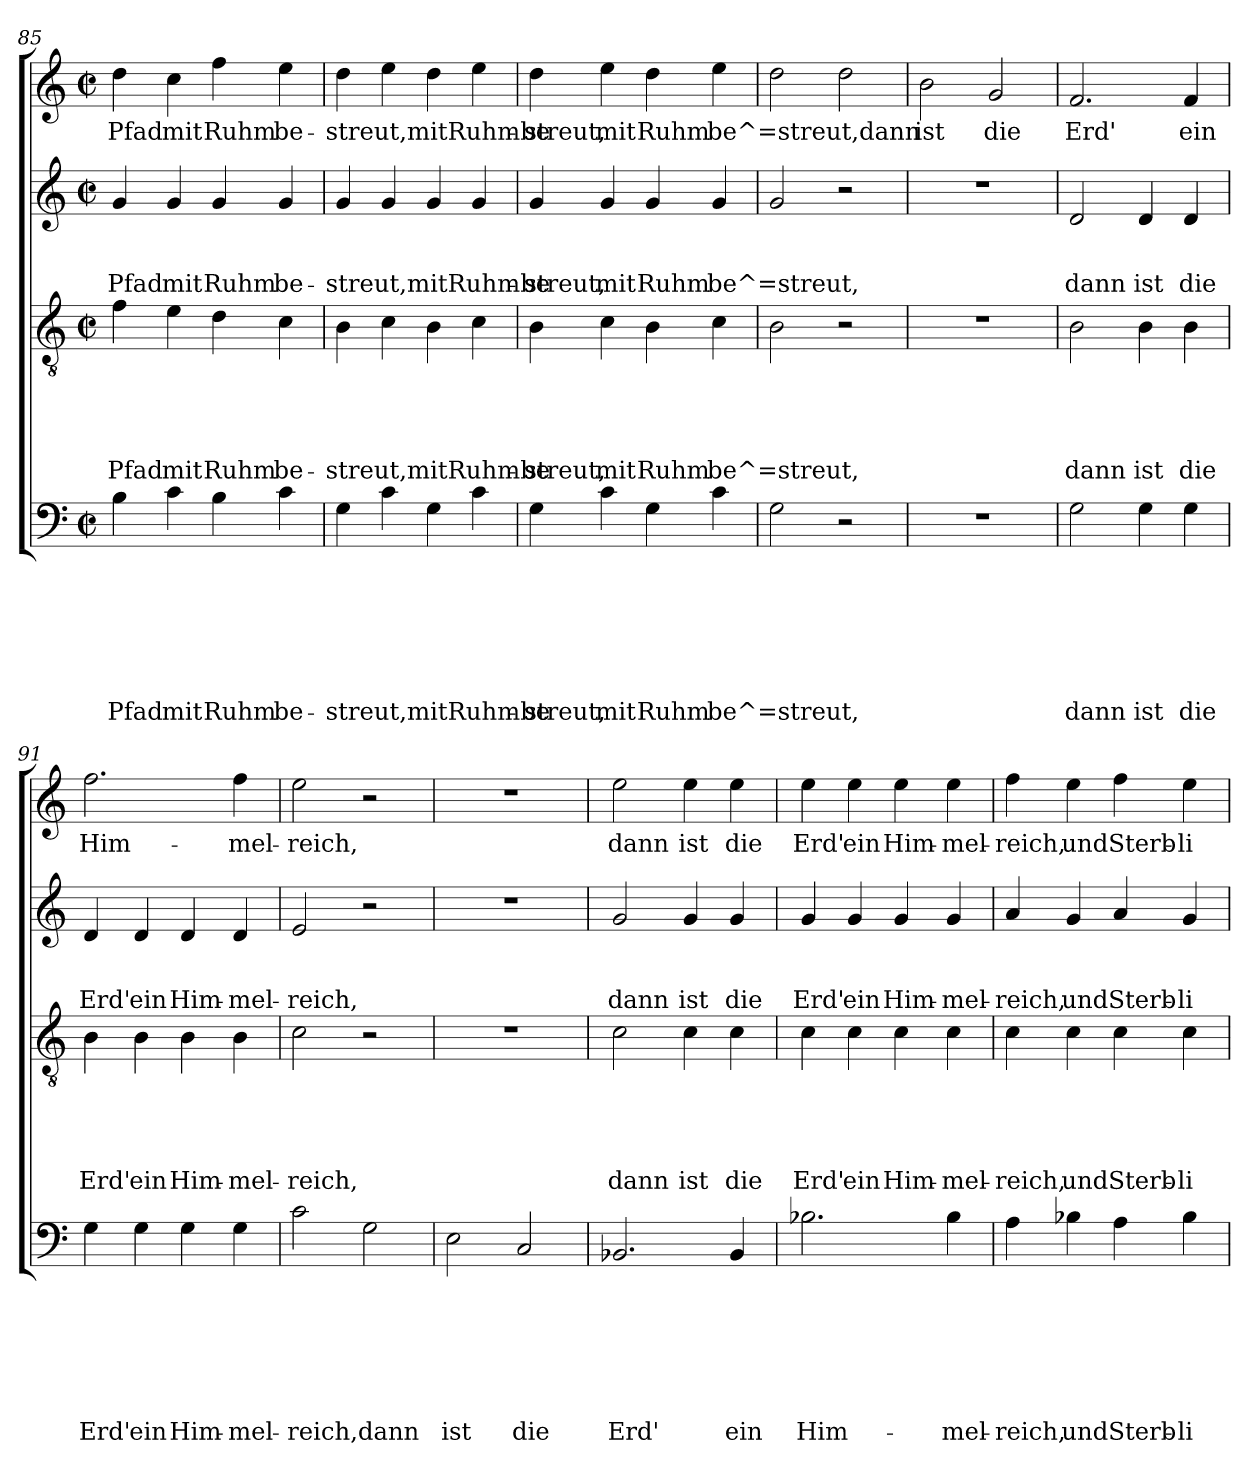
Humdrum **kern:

**kern	**text	**text	**text	**text	**text	**text	**text	**kern	**text	**text	**text	**text	**text	**kern	**text	**text	**text	**kern	**text
*part4	*part4	*part4	*part4	*part4	*part4	*part4	*part4	*part3	*part3	*part3	*part3	*part3	*part3	*part2	*part2	*part2	*part2	*part1	*part1
*staff4	*staff4	*staff4	*staff4	*staff4	*staff4	*staff4	*staff4	*staff3	*staff3	*staff3	*staff3	*staff3	*staff3	*staff2	*staff2	*staff2	*staff2	*staff1	*staff1
*clefF4	*	*	*	*	*	*	*	*clefGv2	*	*	*	*	*	*clefG2	*	*	*	*clefG2	*
*k[]	*	*	*	*	*	*	*	*k[]	*	*	*	*	*	*k[]	*	*	*	*k[]	*
*C:	*	*	*	*	*	*	*	*C:	*	*	*	*	*	*C:	*	*	*	*C:	*
*M2/2	*	*	*	*	*	*	*	*M2/2	*	*	*	*	*	*M2/2	*	*	*	*M2/2	*
*met(c|)	*	*	*	*	*	*	*	*met(c|)	*	*	*	*	*	*met(c|)	*	*	*	*met(c|)	*
=85	=85	=85	=85	=85	=85	=85	=85	=85	=85	=85	=85	=85	=85	=85	=85	=85	=85	=85	=85
!	!	!	!	!	!	!	!LO:LY:b	!	!	!	!	!	!LO:LY:b	!	!	!	!LO:LY:b	!	!LO:LY:b
4B\	.	.	.	.	.	.	Pfad	4f\	.	.	.	.	Pfad	4g/	.	.	Pfad	4dd\	Pfad
!	!	!	!	!	!	!	!LO:LY:b	!	!	!	!	!	!LO:LY:b	!	!	!	!LO:LY:b	!	!LO:LY:b
4c\	.	.	.	.	.	.	mit	4e\	.	.	.	.	mit	4g/	.	.	mit	4cc\	mit
!	!	!	!	!	!	!	!LO:LY:b	!	!	!	!	!	!LO:LY:b	!	!	!	!LO:LY:b	!	!LO:LY:b
4B\	.	.	.	.	.	.	Ruhm	4d\	.	.	.	.	Ruhm	4g/	.	.	Ruhm	4ff\	Ruhm
!	!	!	!	!	!	!	!LO:LY:b	!	!	!	!	!	!LO:LY:b	!	!	!	!LO:LY:b	!	!LO:LY:b
4c\	.	.	.	.	.	.	be-	4c\	.	.	.	.	be-	4g/	.	.	be-	4ee\	be-
!!LO:PB:g=z
=86	=86	=86	=86	=86	=86	=86	=86	=86	=86	=86	=86	=86	=86	=86	=86	=86	=86	=86	=86
!	!	!	!	!	!	!	!LO:LY:b	!	!	!	!	!	!LO:LY:b	!	!	!	!LO:LY:b	!	!LO:LY:b
4G\	.	.	.	.	.	.	-streut,mitRuhmbe-	4B\	.	.	.	.	-streut,mitRuhmbe-	4g/	.	.	-streut,mitRuhmbe-	4dd\	-streut,mitRuhmbe-
4c\	.	.	.	.	.	.	.	4c\	.	.	.	.	.	4g/	.	.	.	4ee\	.
4G\	.	.	.	.	.	.	.	4B\	.	.	.	.	.	4g/	.	.	.	4dd\	.
4c\	.	.	.	.	.	.	.	4c\	.	.	.	.	.	4g/	.	.	.	4ee\	.
=87	=87	=87	=87	=87	=87	=87	=87	=87	=87	=87	=87	=87	=87	=87	=87	=87	=87	=87	=87
!	!	!	!	!	!	!	!LO:LY:b	!	!	!	!	!	!LO:LY:b	!	!	!	!LO:LY:b	!	!LO:LY:b
4G\	.	.	.	.	.	.	-streut,	4B\	.	.	.	.	-streut,	4g/	.	.	-streut,	4dd\	-streut,
!	!	!	!	!	!	!	!LO:LY:b	!	!	!	!	!	!LO:LY:b	!	!	!	!LO:LY:b	!	!LO:LY:b
4c\	.	.	.	.	.	.	mit	4c\	.	.	.	.	mit	4g/	.	.	mit	4ee\	mit
!	!	!	!	!	!	!	!LO:LY:b	!	!	!	!	!	!LO:LY:b	!	!	!	!LO:LY:b	!	!LO:LY:b
4G\	.	.	.	.	.	.	Ruhm	4B\	.	.	.	.	Ruhm	4g/	.	.	Ruhm	4dd\	Ruhm
!	!	!	!	!	!	!	!LO:LY:b	!	!	!	!	!	!LO:LY:b	!	!	!	!LO:LY:b	!	!LO:LY:b
4c\	.	.	.	.	.	.	be^=streut,	4c\	.	.	.	.	be^=streut,	4g/	.	.	be^=streut,	4ee\	be^=streut,dann
=88	=88	=88	=88	=88	=88	=88	=88	=88	=88	=88	=88	=88	=88	=88	=88	=88	=88	=88	=88
2G\	.	.	.	.	.	.	.	2B\	.	.	.	.	.	2g/	.	.	.	2dd\	.
2r	.	.	.	.	.	.	.	2r	.	.	.	.	.	2r	.	.	.	2dd\	.
=89	=89	=89	=89	=89	=89	=89	=89	=89	=89	=89	=89	=89	=89	=89	=89	=89	=89	=89	=89
!	!	!	!	!	!	!	!	!	!	!	!	!	!	!	!	!	!	!	!LO:LY:b
1r	.	.	.	.	.	.	.	1r	.	.	.	.	.	1r	.	.	.	2b\	ist
!	!	!	!	!	!	!	!	!	!	!	!	!	!	!	!	!	!	!	!LO:LY:b
.	.	.	.	.	.	.	.	.	.	.	.	.	.	.	.	.	.	2g/	die
=90	=90	=90	=90	=90	=90	=90	=90	=90	=90	=90	=90	=90	=90	=90	=90	=90	=90	=90	=90
!	!	!	!	!	!	!	!LO:LY:b	!	!	!	!	!	!LO:LY:b	!	!	!	!LO:LY:b	!	!LO:LY:b
2G\	.	.	.	.	.	.	dann	2B\	.	.	.	.	dann	2d/	.	.	dann	2.f/	Erd'
!	!	!	!	!	!	!	!LO:LY:b	!	!	!	!	!	!LO:LY:b	!	!	!	!LO:LY:b	!	!
4G\	.	.	.	.	.	.	ist	4B\	.	.	.	.	ist	4d/	.	.	ist	.	.
!	!	!	!	!	!	!	!LO:LY:b	!	!	!	!	!	!LO:LY:b	!	!	!	!LO:LY:b	!	!LO:LY:b
4G\	.	.	.	.	.	.	die	4B\	.	.	.	.	die	4d/	.	.	die	4f/	ein
=91	=91	=91	=91	=91	=91	=91	=91	=91	=91	=91	=91	=91	=91	=91	=91	=91	=91	=91	=91
!	!	!	!	!	!	!	!LO:LY:b	!	!	!	!	!	!LO:LY:b	!	!	!	!LO:LY:b	!	!LO:LY:b
4G\	.	.	.	.	.	.	Erd'	4B\	.	.	.	.	Erd'	4d/	.	.	Erd'	2.ff\	Him-
!	!	!	!	!	!	!	!LO:LY:b	!	!	!	!	!	!LO:LY:b	!	!	!	!LO:LY:b	!	!
4G\	.	.	.	.	.	.	ein	4B\	.	.	.	.	ein	4d/	.	.	ein	.	.
!	!	!	!	!	!	!	!LO:LY:b	!	!	!	!	!	!LO:LY:b	!	!	!	!LO:LY:b	!	!
4G\	.	.	.	.	.	.	Him-	4B\	.	.	.	.	Him-	4d/	.	.	Him-	.	.
!	!	!	!	!	!	!	!LO:LY:b	!	!	!	!	!	!LO:LY:b	!	!	!	!LO:LY:b	!	!LO:LY:b
4G\	.	.	.	.	.	.	-mel-	4B\	.	.	.	.	-mel-	4d/	.	.	-mel-	4ff\	-mel-
!!LO:PB:g=z
=92	=92	=92	=92	=92	=92	=92	=92	=92	=92	=92	=92	=92	=92	=92	=92	=92	=92	=92	=92
!	!	!	!	!	!	!	!LO:LY:b	!	!	!	!	!	!LO:LY:b	!	!	!	!LO:LY:b	!	!LO:LY:a
2c\	.	.	.	.	.	.	-reich,	2c\	.	.	.	.	-reich,	2e/	.	.	-reich,	2ee\	-reich,
!	!	!	!	!	!	!	!LO:LY:b	!	!	!	!	!	!	!	!	!	!	!	!
2G\	.	.	.	.	.	.	dann	2r	.	.	.	.	.	2r	.	.	.	2r	.
=93	=93	=93	=93	=93	=93	=93	=93	=93	=93	=93	=93	=93	=93	=93	=93	=93	=93	=93	=93
!	!	!	!	!	!	!	!LO:LY:b	!	!	!	!	!	!	!	!	!	!	!	!
2E\	.	.	.	.	.	.	ist	1r	.	.	.	.	.	1r	.	.	.	1r	.
!	!	!	!	!	!	!	!LO:LY:b	!	!	!	!	!	!	!	!	!	!	!	!
2C/	.	.	.	.	.	.	die	.	.	.	.	.	.	.	.	.	.	.	.
=94	=94	=94	=94	=94	=94	=94	=94	=94	=94	=94	=94	=94	=94	=94	=94	=94	=94	=94	=94
!	!	!	!	!	!	!	!LO:LY:b	!	!	!	!	!	!LO:LY:b	!	!	!	!LO:LY:b	!	!LO:LY:a
2.BB-X/	.	.	.	.	.	.	Erd'	2c\	.	.	.	.	dann	2g/	.	.	dann	2ee\	dann
!	!	!	!	!	!	!	!	!	!	!	!	!	!LO:LY:b	!	!	!	!LO:LY:b	!	!LO:LY:a
.	.	.	.	.	.	.	.	4c\	.	.	.	.	ist	4g/	.	.	ist	4ee\	ist
!	!	!	!	!	!	!	!LO:LY:b	!	!	!	!	!	!LO:LY:b	!	!	!	!LO:LY:b	!	!LO:LY:a
4BB-/	.	.	.	.	.	.	ein	4c\	.	.	.	.	die	4g/	.	.	die	4ee\	die
=95	=95	=95	=95	=95	=95	=95	=95	=95	=95	=95	=95	=95	=95	=95	=95	=95	=95	=95	=95
!	!	!	!	!	!	!	!LO:LY:b	!	!	!	!	!	!LO:LY:b	!	!	!	!LO:LY:b	!	!LO:LY:a
2.B-X\	.	.	.	.	.	.	Him-	4c\	.	.	.	.	Erd'	4g/	.	.	Erd'	4ee\	Erd'
!	!	!	!	!	!	!	!	!	!	!	!	!	!LO:LY:b	!	!	!	!LO:LY:b	!	!LO:LY:a
.	.	.	.	.	.	.	.	4c\	.	.	.	.	ein	4g/	.	.	ein	4ee\	ein
!	!	!	!	!	!	!	!	!	!	!	!	!	!LO:LY:b	!	!	!	!LO:LY:b	!	!LO:LY:a
.	.	.	.	.	.	.	.	4c\	.	.	.	.	Him-	4g/	.	.	Him-	4ee\	Him-
!	!	!	!	!	!	!	!LO:LY:b	!	!	!	!	!	!LO:LY:b	!	!	!	!LO:LY:b	!	!LO:LY:a
4B-\	.	.	.	.	.	.	-mel-	4c\	.	.	.	.	-mel-	4g/	.	.	-mel-	4ee\	-mel-
=96	=96	=96	=96	=96	=96	=96	=96	=96	=96	=96	=96	=96	=96	=96	=96	=96	=96	=96	=96
!	!	!	!	!	!	!	!LO:LY:b	!	!	!	!	!	!LO:LY:b	!	!	!	!LO:LY:b	!	!LO:LY:a
4A\	.	.	.	.	.	.	-reich,	4c\	.	.	.	.	-reich,	4a/	.	.	-reich,	4ff\	-reich,
!	!	!	!	!	!	!	!LO:LY:b	!	!	!	!	!	!LO:LY:b	!	!	!	!LO:LY:b	!	!LO:LY:a
4B-X\	.	.	.	.	.	.	und	4c\	.	.	.	.	und	4g/	.	.	und	4ee\	und
!	!	!	!	!	!	!	!LO:LY:b	!	!	!	!	!	!LO:LY:b	!	!	!	!LO:LY:b	!	!LO:LY:a
4A\	.	.	.	.	.	.	Sterb-	4c\	.	.	.	.	Sterb-	4a/	.	.	Sterb-	4ff\	Sterb-
!	!	!	!	!	!	!	!LO:LY:b	!	!	!	!	!	!LO:LY:b	!	!	!	!LO:LY:b	!	!LO:LY:a
4B-\	.	.	.	.	.	.	-li-	4c\	.	.	.	.	-li-	4g/	.	.	-li-	4ee\	-li-
=	=	=	=	=	=	=	=	=	=	=	=	=	=	=	=	=	=	=	=
*-	*-	*-	*-	*-	*-	*-	*-	*-	*-	*-	*-	*-	*-	*-	*-	*-	*-	*-	*-
